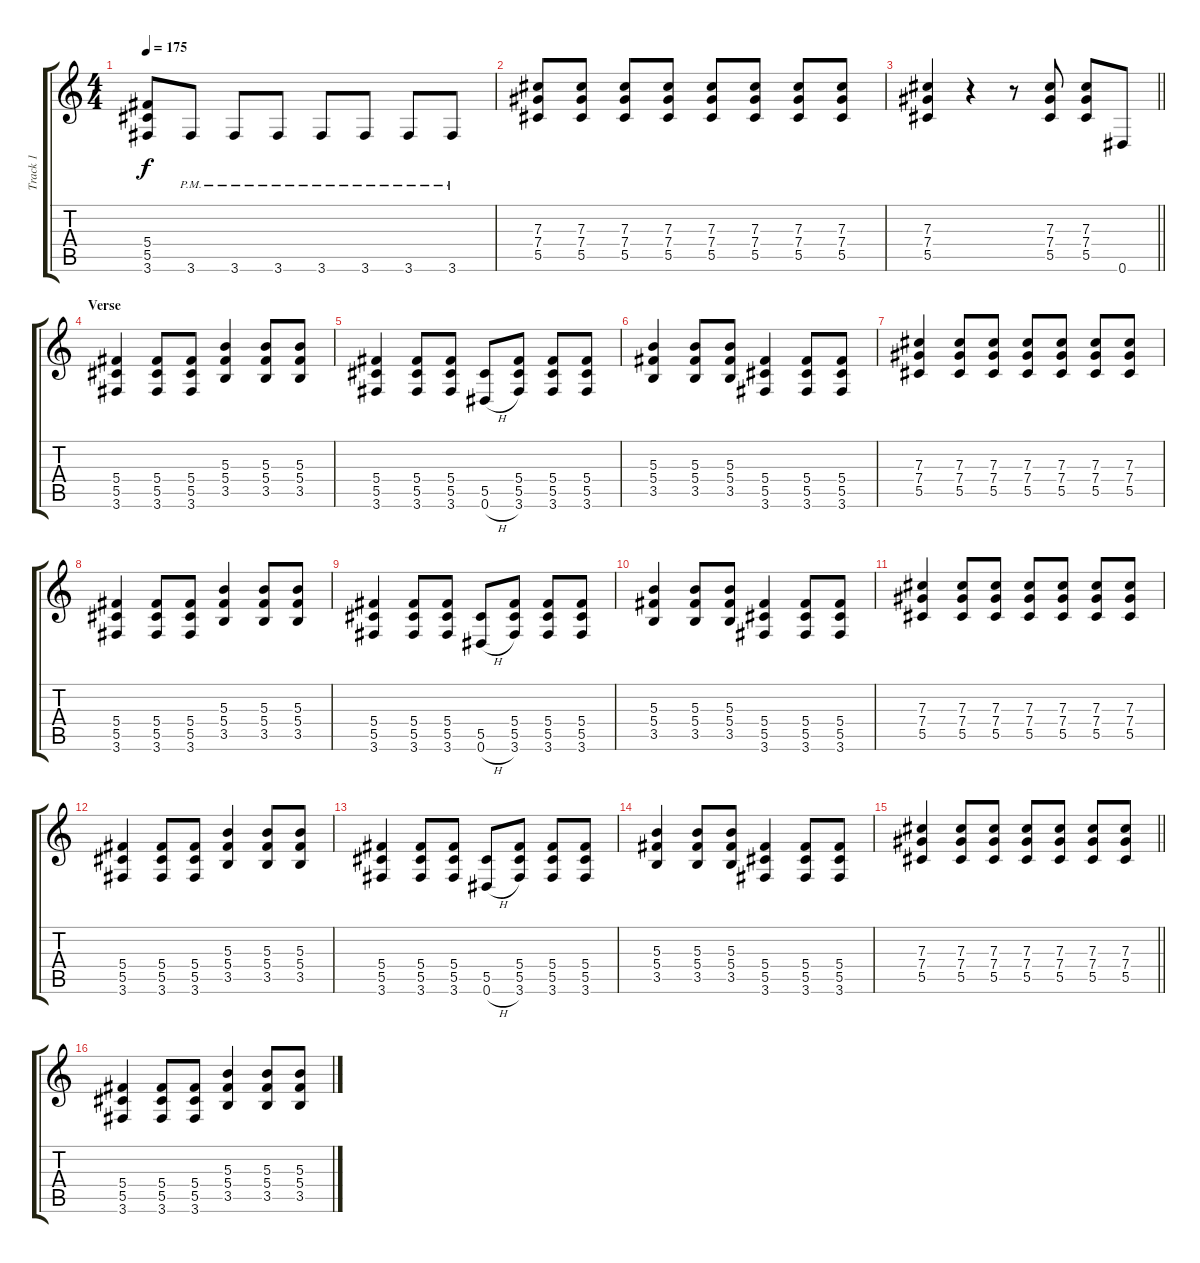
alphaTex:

\track ("Track 1" "Track 1") {instrument distortionguitar}
\staff {score tabs}
\tuning (Eb4 Bb3 Gb3 Db3 Ab2 Eb2) {hide}
\ts (4 4)
\tempo 175
\clef g2
\ks c
(5.4 5.5 3.6).8{dy f} 3.6{pm}.8 3.6{pm}.8 3.6{pm}.8 3.6{pm}.8 3.6{pm}.8 3.6{pm}.8 3.6{pm}.8 |
(7.3 7.4 5.5).8 (7.3 7.4 5.5).8 (7.3 7.4 5.5).8 (7.3 7.4 5.5).8 (7.3 7.4 5.5).8 (7.3 7.4 5.5).8 (7.3 7.4 5.5).8 (7.3 7.4 5.5).8 |
\barLineRight lightlight
(7.3 7.4 5.5).4 r.4 r.8 (7.3 7.4 5.5).8 (7.3 7.4 5.5).8 0.6.8 |
\section ("" "Verse")
(5.4 5.5 3.6).4 (5.4 5.5 3.6).8 (5.4 5.5 3.6).8 (5.3 5.4 3.5).4 (5.3 5.4 3.5).8 (5.3 5.4 3.5).8 |
(5.4 5.5 3.6).4 (5.4 5.5 3.6).8 (5.4 5.5 3.6).8 (5.5 0.6{h}).8 (5.4 5.5 3.6).8 (5.4 5.5 3.6).8 (5.4 5.5 3.6).8 |
(5.3 5.4 3.5).4 (5.3 5.4 3.5).8 (5.3 5.4 3.5).8 (5.4 5.5 3.6).4 (5.4 5.5 3.6).8 (5.4 5.5 3.6).8 |
(7.3 7.4 5.5).4 (7.3 7.4 5.5).8 (7.3 7.4 5.5).8 (7.3 7.4 5.5).8 (7.3 7.4 5.5).8 (7.3 7.4 5.5).8 (7.3 7.4 5.5).8 |
(5.4 5.5 3.6).4 (5.4 5.5 3.6).8 (5.4 5.5 3.6).8 (5.3 5.4 3.5).4 (5.3 5.4 3.5).8 (5.3 5.4 3.5).8 |
(5.4 5.5 3.6).4 (5.4 5.5 3.6).8 (5.4 5.5 3.6).8 (5.5 0.6{h}).8 (5.4 5.5 3.6).8 (5.4 5.5 3.6).8 (5.4 5.5 3.6).8 |
(5.3 5.4 3.5).4 (5.3 5.4 3.5).8 (5.3 5.4 3.5).8 (5.4 5.5 3.6).4 (5.4 5.5 3.6).8 (5.4 5.5 3.6).8 |
(7.3 7.4 5.5).4 (7.3 7.4 5.5).8 (7.3 7.4 5.5).8 (7.3 7.4 5.5).8 (7.3 7.4 5.5).8 (7.3 7.4 5.5).8 (7.3 7.4 5.5).8 |
(5.4 5.5 3.6).4 (5.4 5.5 3.6).8 (5.4 5.5 3.6).8 (5.3 5.4 3.5).4 (5.3 5.4 3.5).8 (5.3 5.4 3.5).8 |
(5.4 5.5 3.6).4 (5.4 5.5 3.6).8 (5.4 5.5 3.6).8 (5.5 0.6{h}).8 (5.4 5.5 3.6).8 (5.4 5.5 3.6).8 (5.4 5.5 3.6).8 |
(5.3 5.4 3.5).4 (5.3 5.4 3.5).8 (5.3 5.4 3.5).8 (5.4 5.5 3.6).4 (5.4 5.5 3.6).8 (5.4 5.5 3.6).8 |
\barLineRight lightlight
(7.3 7.4 5.5).4 (7.3 7.4 5.5).8 (7.3 7.4 5.5).8 (7.3 7.4 5.5).8 (7.3 7.4 5.5).8 (7.3 7.4 5.5).8 (7.3 7.4 5.5).8 |
(5.4 5.5 3.6).4 (5.4 5.5 3.6).8 (5.4 5.5 3.6).8 (5.3 5.4 3.5).4 (5.3 5.4 3.5).8 (5.3 5.4 3.5).8
